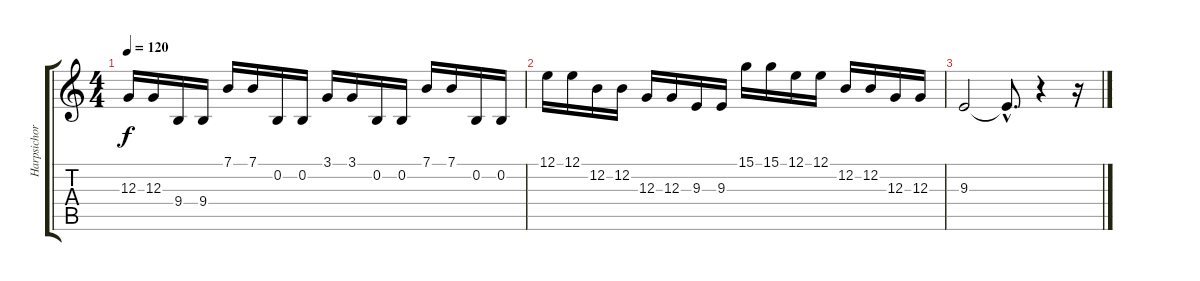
\track ("Harpsichord 2" "Harpsichor") {instrument harpsichord}
\staff {score tabs}
\tuning (E4 B3 G3 D3 A2 E2) {hide}
\ts (4 4)
\tempo 120
\clef g2
\ks c
12.3.16{dy f} 12.3.16 9.4.16 9.4.16 7.1.16 7.1.16 0.2.16 0.2.16 3.1.16 3.1.16 0.2.16 0.2.16 7.1.16 7.1.16 0.2.16 0.2.16 |
12.1.16 12.1.16 12.2.16 12.2.16 12.3.16 12.3.16 9.3.16 9.3.16 15.1.16 15.1.16 12.1.16 12.1.16 12.2.16 12.2.16 12.3.16 12.3.16 |
9.3.2 9.3{hac t}.8{d} r.4 r.16
